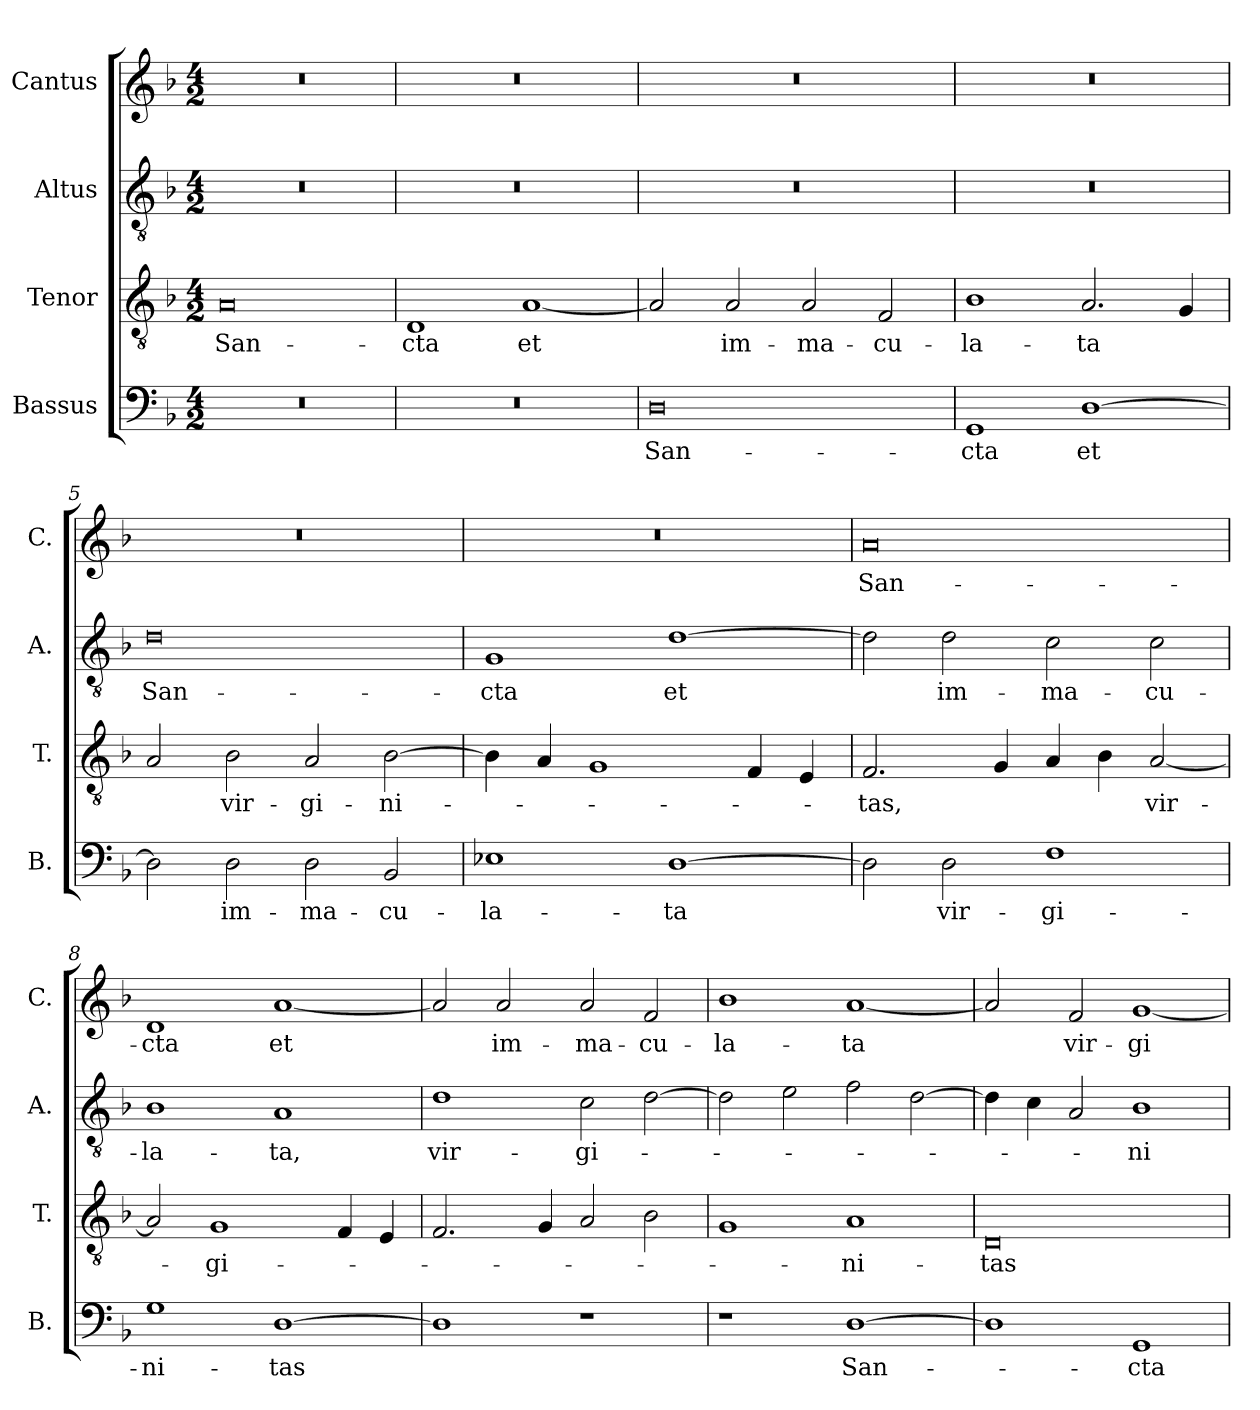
**kern	**text	**kern	**text	**kern	**text	**kern	**text
*part4	*part4	*part3	*part3	*part2	*part2	*part1	*part1
*staff4	*staff4	*staff3	*staff3	*staff2	*staff2	*staff1	*staff1
*I"Bassus	*	*I"Tenor	*	*I"Altus	*	*I"Cantus	*
*I'B.	*	*I'T.	*	*I'A.	*	*I'C.	*
*clefF4	*	*clefGv2	*	*clefGv2	*	*clefG2	*
*k[b-]	*	*k[b-]	*	*k[b-]	*	*k[b-]	*
*M4/2	*	*M4/2	*	*M4/2	*	*M4/2	*
=1	=1	=1	=1	=1	=1	=1	=1
0r	.	0A	San-	0r	.	0r	.
=2	=2	=2	=2	=2	=2	=2	=2
0r	.	1D	-cta	0r	.	0r	.
.	.	[1A	et	.	.	.	.
=3	=3	=3	=3	=3	=3	=3	=3
0D	San-	2A/]	.	0r	.	0r	.
.	.	2A/	im-	.	.	.	.
.	.	2A/	-ma-	.	.	.	.
.	.	2F/	-cu-	.	.	.	.
=4	=4	=4	=4	=4	=4	=4	=4
1GG	-cta	1B-	-la-	0r	.	0r	.
[1D	et	2.A/	-ta	.	.	.	.
.	.	4G/	.	.	.	.	.
=5	=5	=5	=5	=5	=5	=5	=5
2D\]	.	2A/	.	0d	San-	0r	.
2D\	im-	2B-\	vir-	.	.	.	.
2D\	-ma-	2A/	-gi-	.	.	.	.
2BB-/	-cu-	[2B-\	-ni-	.	.	.	.
!!LO:LB:g=z
=6	=6	=6	=6	=6	=6	=6	=6
1E-X	-la-	4B-\]	.	1G	-cta	0r	.
.	.	4A/	.	.	.	.	.
.	.	1G	.	.	.	.	.
[1D	-ta	.	.	[1d	et	.	.
.	.	4F/	.	.	.	.	.
.	.	4E/	.	.	.	.	.
=7	=7	=7	=7	=7	=7	=7	=7
2D\]	.	2.F/	-tas,	2d\]	.	0a	San-
2D\	vir-	.	.	2d\	im-	.	.
.	.	4G/	.	.	.	.	.
1F	-gi-	4A/	.	2c\	-ma-	.	.
.	.	4B-\	.	.	.	.	.
.	.	[2A/	vir-	2c\	-cu-	.	.
=8	=8	=8	=8	=8	=8	=8	=8
1G	-ni-	2A/]	.	1B-	-la-	1d	-cta
.	.	1G	-gi-	.	.	.	.
[1D	-tas	.	.	1A	-ta,	[1a	et
.	.	4F/	.	.	.	.	.
.	.	4E/	.	.	.	.	.
=9	=9	=9	=9	=9	=9	=9	=9
1D]	.	2.F/	.	1d	vir-	2a/]	.
.	.	.	.	.	.	2a/	im-
.	.	4G/	.	.	.	.	.
1r	.	2A/	.	2c\	-gi-	2a/	-ma-
.	.	2B-\	.	[2d\	.	2f/	-cu-
=10	=10	=10	=10	=10	=10	=10	=10
1r	.	1G	.	2d\]	.	1b-	-la-
.	.	.	.	2e\	.	.	.
[1D	San-	1A	-ni-	2f\	.	[1a	-ta
.	.	.	.	[2d\	.	.	.
!!LO:LB:g=z
=11	=11	=11	=11	=11	=11	=11	=11
1D]	.	0D	-tas	4d\]	.	2a/]	.
.	.	.	.	4c\	.	.	.
.	.	.	.	2A/	.	2f/	vir-
1GG	-cta	.	.	1B-	-ni-	[1g	-gi-
=	=	=	=	=	=	=	=
*-	*-	*-	*-	*-	*-	*-	*-
